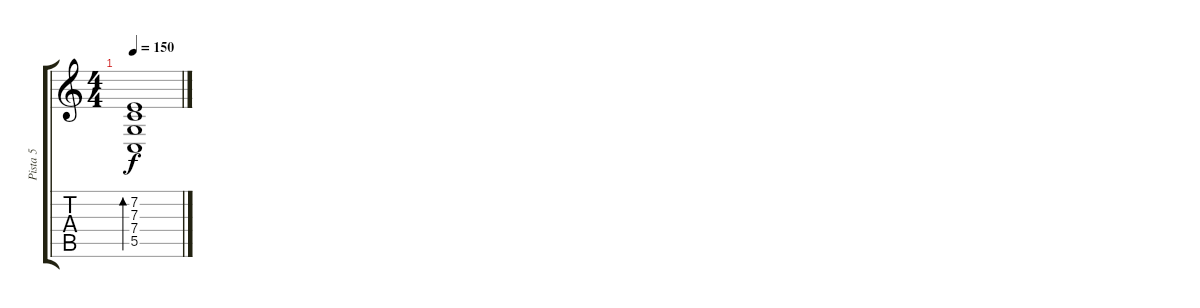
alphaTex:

\track ("Pista 5" "Pista 5") {instrument harpsichord}
\staff {score tabs}
\tuning (D4 A3 F3 C3 G2 D2) {hide}
\ts (4 4)
\tempo 150
\clef g2
\ks c
(7.2 7.3 7.4 5.5).1{bd 480 dy f}
